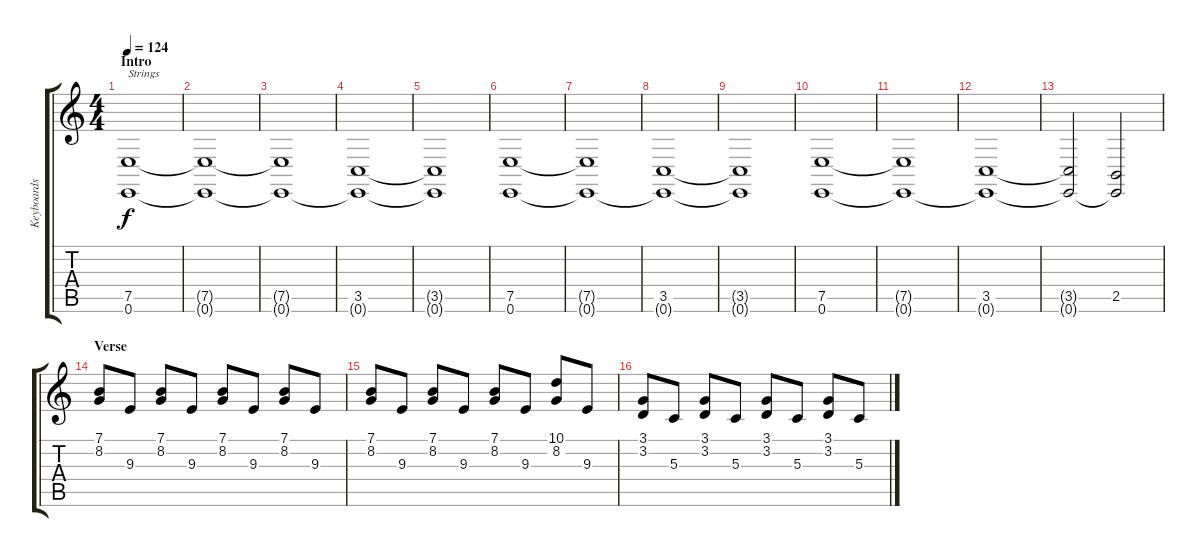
\track ("Keyboards" "Keyboards") {instrument stringensemble1}
\staff {score tabs}
\tuning (E4 B3 G3 D3 A2 E2) {hide}
\ts (4 4)
\section ("" "Intro")
\tempo 124
\clef g2
\ks c
(7.5 0.6).1{txt "Strings" dy f volume 12 instrument stringensemble1} |
(7.5{t} 0.6{t}).1 |
(7.5{t} 0.6{t}).1 |
(3.5 0.6{t}).1 |
(3.5{t} 0.6{t}).1 |
(7.5 0.6).1 |
(7.5{t} 0.6{t}).1 |
(3.5 0.6{t}).1 |
(3.5{t} 0.6{t}).1 |
(7.5 0.6).1 |
(7.5{t} 0.6{t}).1 |
(3.5 0.6{t}).1 |
(3.5{t} 0.6{t}).2 (2.5 0.6{t}).2 |
\section ("" "Verse")
(7.1 8.2).8 9.3.8 (7.1 8.2).8 9.3.8 (7.1 8.2).8 9.3.8 (7.1 8.2).8 9.3.8 |
(7.1 8.2).8 9.3.8 (7.1 8.2).8 9.3.8 (7.1 8.2).8 9.3.8 (10.1 8.2).8 9.3.8 |
(3.1 3.2).8 5.3.8 (3.1 3.2).8 5.3.8 (3.1 3.2).8 5.3.8 (3.1 3.2).8 5.3.8
